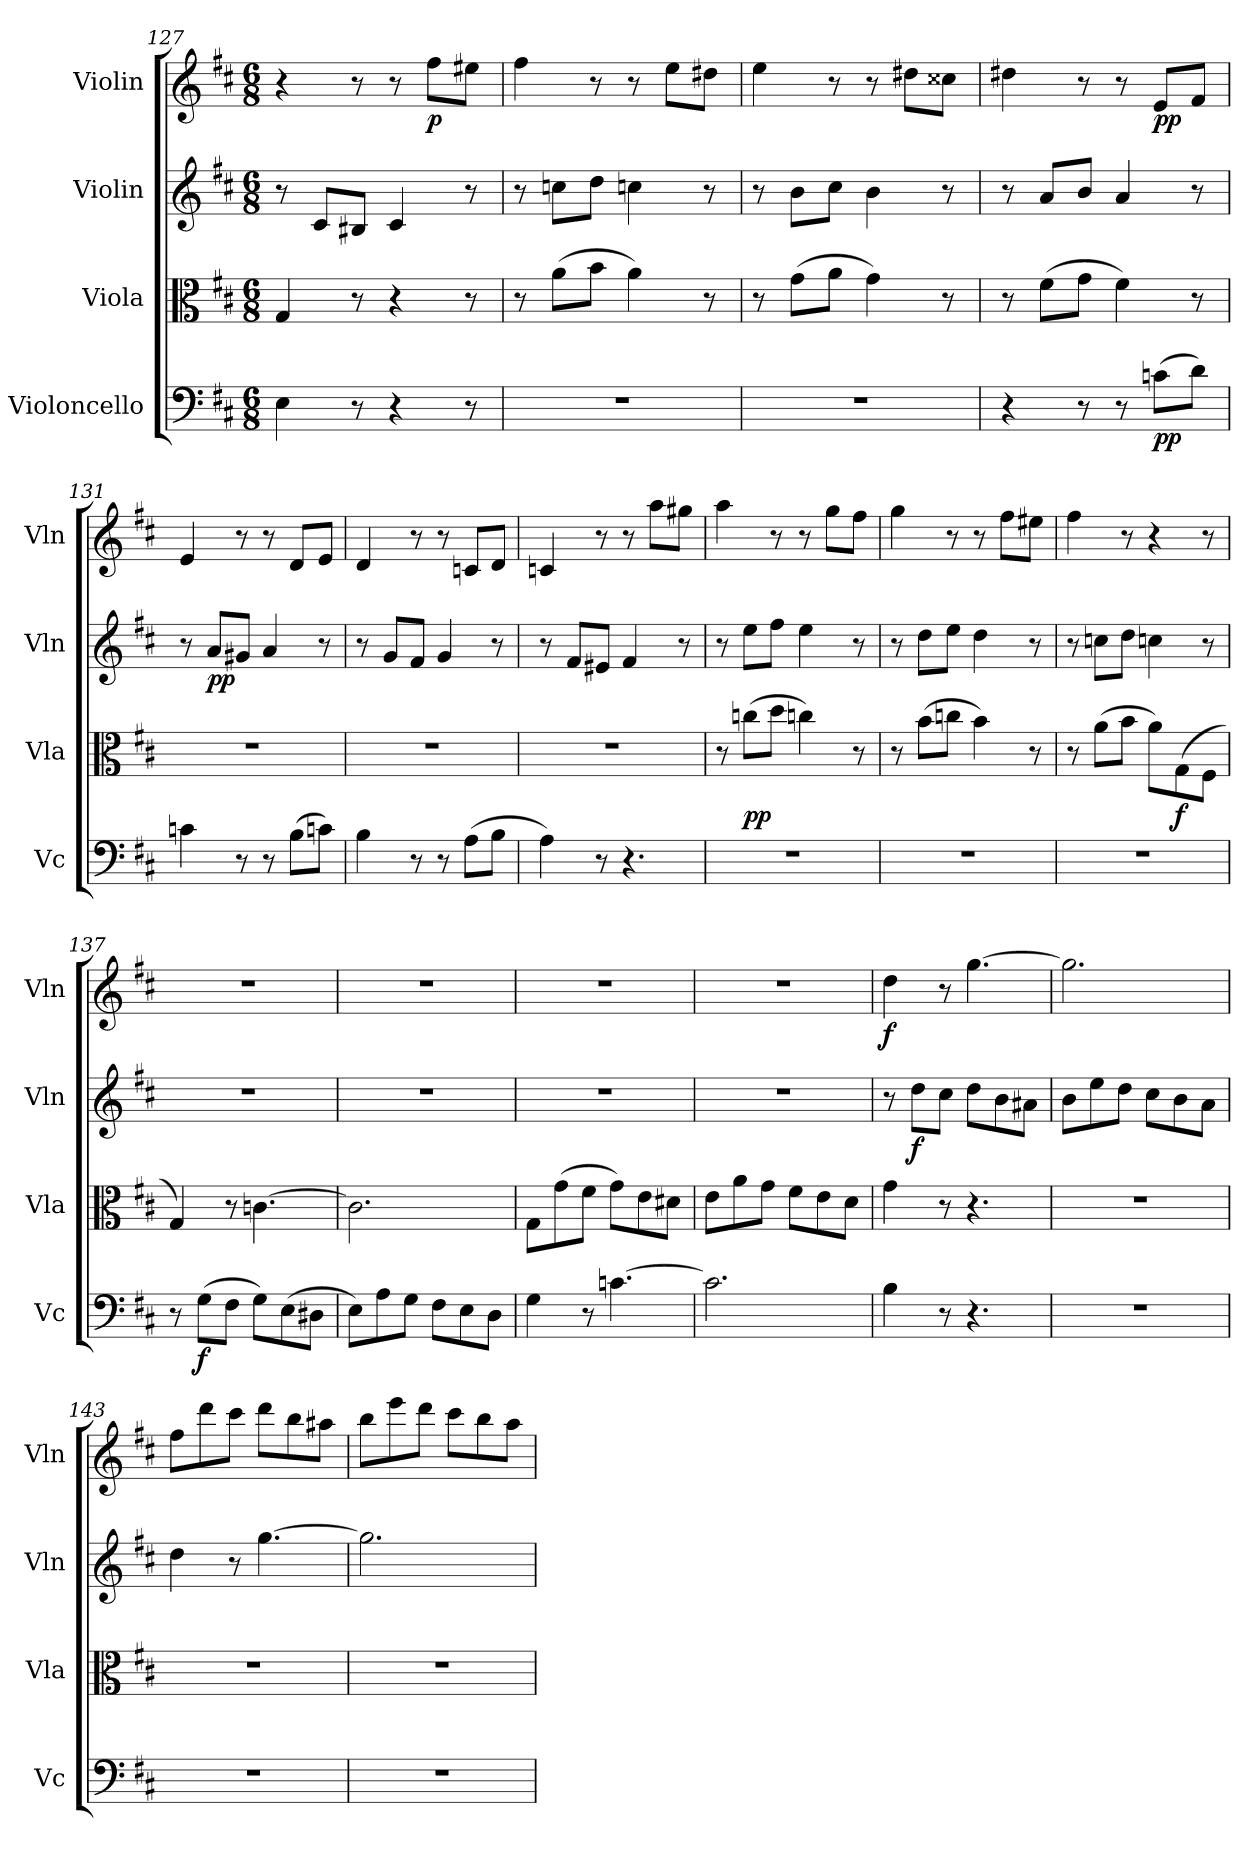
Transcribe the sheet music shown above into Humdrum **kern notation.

**kern	**dynam	**kern	**dynam	**kern	**dynam	**kern	**dynam
*part4	*part4	*part3	*part3	*part2	*part2	*part1	*part1
*staff4	*staff4	*staff3	*staff3	*staff2	*staff2	*staff1	*staff1
*I"Violoncello	*	*I"Viola	*	*I"Violin	*	*I"Violin	*
*I'Vc	*	*I'Vla	*	*I'Vln	*	*I'Vln	*
*clefF4	*	*clefC3	*	*clefG2	*	*clefG2	*
*k[f#c#]	*	*k[f#c#]	*	*k[f#c#]	*	*k[f#c#]	*
*D:	*	*D:	*	*D:	*	*D:	*
*M6/8	*	*M6/8	*	*M6/8	*	*M6/8	*
=127	=127	=127	=127	=127	=127	=127	=127
4E\	.	4G/	.	8r	.	4r	.
.	.	.	.	8c#/L	.	.	.
8r	.	8r	.	8B#X/J	.	8r	.
4r	.	4r	.	4c#/	.	8r	.
.	.	.	.	.	.	8ff#\L	p
8r	.	8r	.	8r	.	8ee#X\J	.
=128	=128	=128	=128	=128	=128	=128	=128
2.r	.	8r	.	8r	.	4ff#\	.
.	.	(8a\L	.	8ccn\L	.	.	.
.	.	8b\J	.	8dd\J	.	8r	.
.	.	4a\)	.	4ccn\	.	8r	.
.	.	.	.	.	.	8ee\L	.
.	.	8r	.	8r	.	8dd#X\J	.
=129	=129	=129	=129	=129	=129	=129	=129
2.r	.	8r	.	8r	.	4ee\	.
.	.	(8g\L	.	8b\L	.	.	.
.	.	8a\J	.	8cc#\J	.	8r	.
.	.	4g\)	.	4b\	.	8r	.
.	.	.	.	.	.	8dd#X\L	.
.	.	8r	.	8r	.	8cc##X\J	.
=130	=130	=130	=130	=130	=130	=130	=130
4r	.	8r	.	8r	.	4dd#X\	.
.	.	(8f#\L	.	8a/L	.	.	.
8r	.	8g\J	.	8b/J	.	8r	.
8r	.	4f#\)	.	4a/	.	8r	.
(8cn\L	pp	.	.	.	.	8e/L	pp
8d\J)	.	8r	.	8r	.	8f#/J	.
=131	=131	=131	=131	=131	=131	=131	=131
4cn\	.	2.r	.	8r	.	4e/	.
.	.	.	.	8a/L	pp	.	.
8r	.	.	.	8g#X/J	.	8r	.
8r	.	.	.	4a/	.	8r	.
(8B\L	.	.	.	.	.	8d/L	.
8cn\J)	.	.	.	8r	.	8e/J	.
=132	=132	=132	=132	=132	=132	=132	=132
4B\	.	2.r	.	8r	.	4d/	.
.	.	.	.	8g/L	.	.	.
8r	.	.	.	8f#/J	.	8r	.
8r	.	.	.	4g/	.	8r	.
(8A\L	.	.	.	.	.	8cn/L	.
8B\J	.	.	.	8r	.	8d/J	.
=133	=133	=133	=133	=133	=133	=133	=133
4A\)	.	2.r	.	8r	.	4cn/	.
.	.	.	.	8f#/L	.	.	.
8r	.	.	.	8e#X/J	.	8r	.
4.r	.	.	.	4f#/	.	8r	.
.	.	.	.	.	.	8aa\L	.
.	.	.	.	8r	.	8gg#X\J	.
=134	=134	=134	=134	=134	=134	=134	=134
2.r	.	8r	.	8r	.	4aa\	.
.	.	(8ccn\L	pp	8ee\L	.	.	.
.	.	8dd\J	.	8ff#\J	.	8r	.
.	.	4ccn\)	.	4ee\	.	8r	.
.	.	.	.	.	.	8gg\L	.
.	.	8r	.	8r	.	8ff#\J	.
=135	=135	=135	=135	=135	=135	=135	=135
2.r	.	8r	.	8r	.	4gg\	.
.	.	(8b\L	.	8dd\L	.	.	.
.	.	8ccn\J	.	8ee\J	.	8r	.
.	.	4b\)	.	4dd\	.	8r	.
.	.	.	.	.	.	8ff#\L	.
.	.	8r	.	8r	.	8ee#X\J	.
=136	=136	=136	=136	=136	=136	=136	=136
2.r	.	8r	.	8r	.	4ff#\	.
.	.	(8a\L	.	8ccn\L	.	.	.
.	.	8b\J	.	8dd\J	.	8r	.
.	.	8a\L)	.	4ccn\	.	4r	.
.	.	(8G\	f	.	.	.	.
.	.	8F#\J	.	8r	.	8r	.
=137	=137	=137	=137	=137	=137	=137	=137
8r	.	4G/)	.	2.r	.	2.r	.
(8G\L	f	.	.	.	.	.	.
8F#\J	.	8r	.	.	.	.	.
8G\L)	.	[4.cn\	.	.	.	.	.
(8E\	.	.	.	.	.	.	.
8D#X\J	.	.	.	.	.	.	.
=138	=138	=138	=138	=138	=138	=138	=138
8E\L)	.	2.c\]	.	2.r	.	2.r	.
8A\	.	.	.	.	.	.	.
8G\J	.	.	.	.	.	.	.
8F#\L	.	.	.	.	.	.	.
8E\	.	.	.	.	.	.	.
8D\J	.	.	.	.	.	.	.
=139	=139	=139	=139	=139	=139	=139	=139
4G\	.	8G\L	.	2.r	.	2.r	.
.	.	(8g\	.	.	.	.	.
8r	.	8f#\J	.	.	.	.	.
[4.cn\	.	8g\L)	.	.	.	.	.
.	.	8e\	.	.	.	.	.
.	.	8d#X\J	.	.	.	.	.
=140	=140	=140	=140	=140	=140	=140	=140
2.c\]	.	8e\L	.	2.r	.	2.r	.
.	.	8a\	.	.	.	.	.
.	.	8g\J	.	.	.	.	.
.	.	8f#\L	.	.	.	.	.
.	.	8e\	.	.	.	.	.
.	.	8d\J	.	.	.	.	.
=141	=141	=141	=141	=141	=141	=141	=141
4B\	.	4g\	.	8r	.	4dd\	f
.	.	.	.	8dd\L	f	.	.
8r	.	8r	.	8cc#\J	.	8r	.
4.r	.	4.r	.	8dd\L	.	[4.gg\	.
.	.	.	.	8b\	.	.	.
.	.	.	.	8a#X\J	.	.	.
=142	=142	=142	=142	=142	=142	=142	=142
2.r	.	2.r	.	8b\L	.	2.gg\]	.
.	.	.	.	8ee\	.	.	.
.	.	.	.	8dd\J	.	.	.
.	.	.	.	8cc#\L	.	.	.
.	.	.	.	8b\	.	.	.
.	.	.	.	8a\J	.	.	.
=143	=143	=143	=143	=143	=143	=143	=143
2.r	.	2.r	.	4dd\	.	8ff#\L	.
.	.	.	.	.	.	8ddd\	.
.	.	.	.	8r	.	8ccc#\J	.
.	.	.	.	[4.gg\	.	8ddd\L	.
.	.	.	.	.	.	8bb\	.
.	.	.	.	.	.	8aa#X\J	.
=144	=144	=144	=144	=144	=144	=144	=144
2.r	.	2.r	.	2.gg\]	.	8bb\L	.
.	.	.	.	.	.	8eee\	.
.	.	.	.	.	.	8ddd\J	.
.	.	.	.	.	.	8ccc#\L	.
.	.	.	.	.	.	8bb\	.
.	.	.	.	.	.	8aa\J	.
=	=	=	=	=	=	=	=
*-	*-	*-	*-	*-	*-	*-	*-
